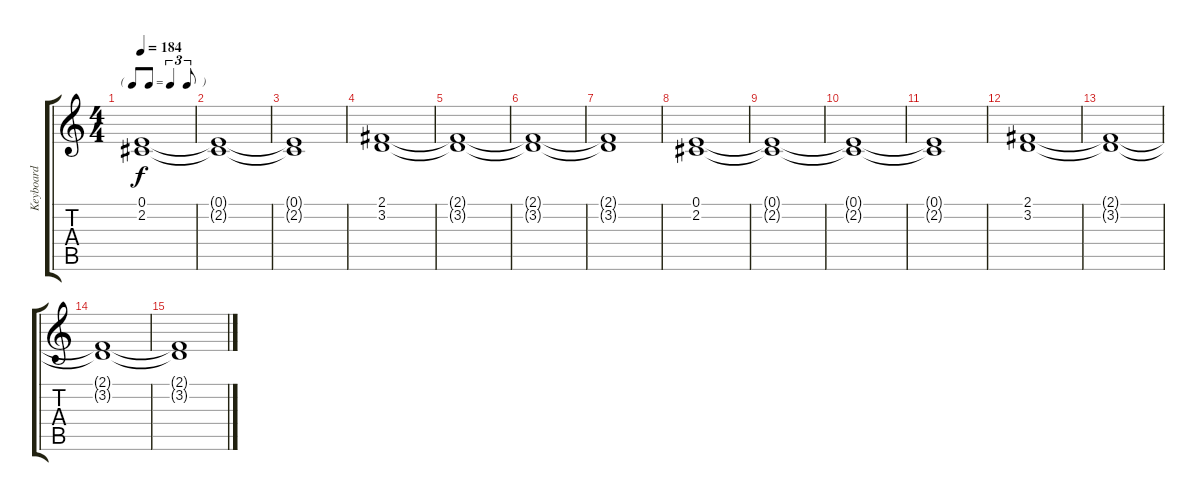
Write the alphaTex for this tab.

\track ("Keyboard" "Keyboard") {instrument drawbarorgan}
\staff {score tabs}
\tuning (E4 B3 G3 D3 A2 E2) {hide}
\ts (4 4)
\tf triplet8th
\tempo 184
\clef g2
\ks c
(0.1{t} 2.2{t}).1{dy f} |
(0.1{t} 2.2{t}).1 |
(0.1{t} 2.2{t}).1 |
\section ("" "")
(2.1 3.2).1{volume 1} |
(2.1{t} 3.2{t}).1 |
(2.1{t} 3.2{t}).1 |
(2.1{t} 3.2{t}).1 |
(0.1 2.2).1 |
(0.1{t} 2.2{t}).1 |
(0.1{t} 2.2{t}).1 |
(0.1{t} 2.2{t}).1 |
\section ("" "")
(2.1 3.2).1 |
(2.1{t} 3.2{t}).1 |
(2.1{t} 3.2{t}).1{volume 0} |
(2.1{t} 3.2{t}).1
